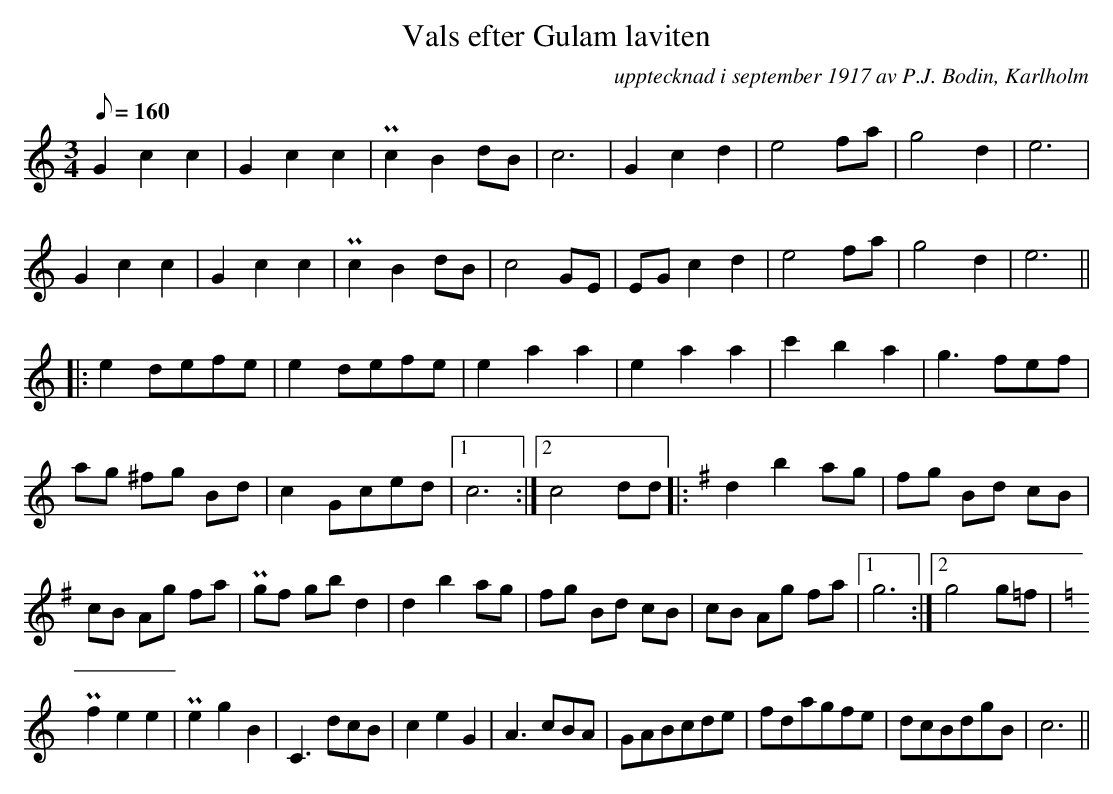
X:1
T:Vals efter Gulam laviten
O:upptecknad i september 1917 av P.J. Bodin, Karlholm
L:1/8
M:3/4
Q:160
K:C
G2 c2 c2 | G2 c2 c2 | Pc2 B2 dB | c6 | G2 c2 d2 | e4 fa | g4 d2 | e6 |
G2 c2 c2 | G2 c2 c2 | Pc2 B2 dB | c4 GE | EG c2 d2 | e4 fa | g4 d2 | e6 ||:
e2 defe | e2 defe | e2 a2 a2 | e2 a2 a2 | c'2 b2 a2 | g3 fef |
ag ^fg Bd | c2 Gced |1 c6 :|2 c4 dd [K:G] |: d2 b2 ag | fg Bd cB |
cB Ag fa | Pgf gb d2 | d2 b2 ag | fg Bd cB | cB Ag fa |1 g6 :|2 g4 g=f | [K:C]
Pf2 e2 e2 | Pe2 g2 B2 | C3 dcB | c2 e2 G2 | A3 cBA | GABcde | fdagfe | dcBdgB | c6 ||
